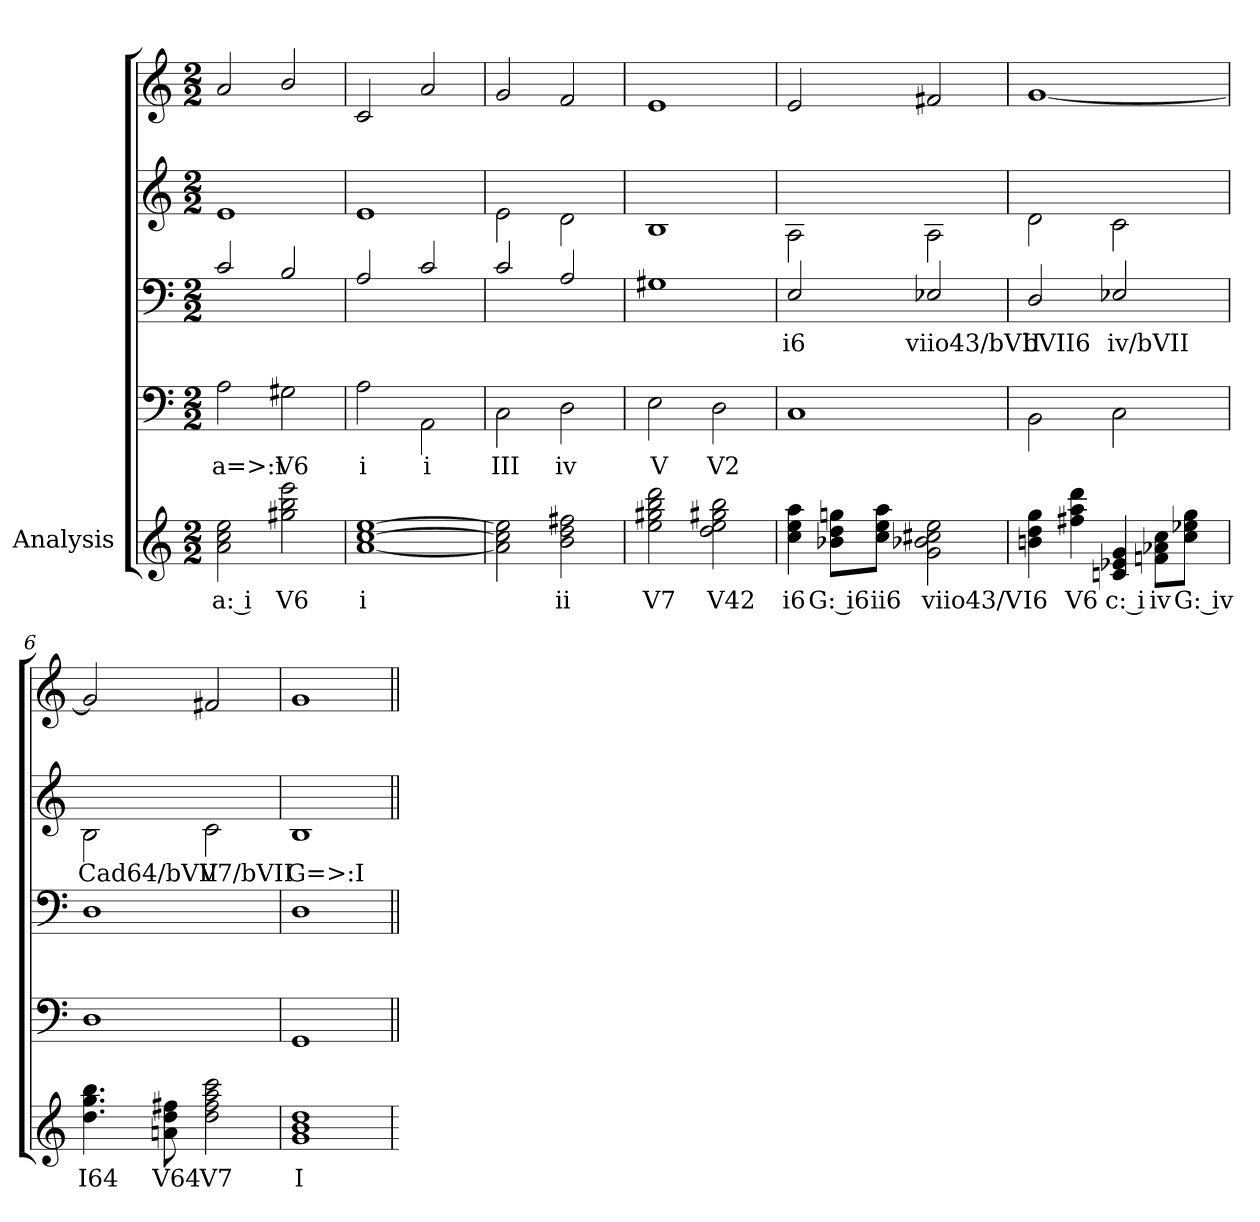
**kern	**text	**kern	**text	**kern	**text	**kern	**text	**kern
*part5	*part5	*part4	*part4	*part3	*part3	*part2	*part2	*part1
*staff5	*staff5	*staff4	*staff4	*staff3	*staff3	*staff2	*staff2	*staff1
*I"Analysis	*	*	*	*	*	*	*	*
*	*	*clefF4	*	*clefF4	*	*clefG2	*	*clefG2
*k[]	*	*k[]	*	*k[]	*	*k[]	*	*k[]
*M2/2	*	*M2/2	*	*M2/2	*	*M2/2	*	*M2/2
=	=	=	=	=	=	=	=	=
2a 2cc 2ee	a: i	2A\	a=>:i	2c/	.	1e\	.	2a/
2gg#X 2bb 2eee	V6	2G#X\	V6	2B/	.	.	.	2b/
=1	=1	=1	=1	=1	=1	=1	=1	=1
[1a [1cc [1ee	i	2A\	i	2A/	.	1e\	.	2c/
.	.	2AA\	i	2c/	.	.	.	2a/
=2	=2	=2	=2	=2	=2	=2	=2	=2
2a] 2cc] 2ee]	.	2C\	III	2c/	.	2e\	.	2g/
2b 2dd 2ff#X	ii	2D\	iv	2A/	.	2d\	.	2f/
=3	=3	=3	=3	=3	=3	=3	=3	=3
2ee 2gg#X 2bb 2ddd	V7	2E\	V	1G#X/	.	1B\	.	1e/
2dd 2ee 2gg#X 2bb	V42	2D\	V2	.	.	.	.	.
=4	=4	=4	=4	=4	=4	=4	=4	=4
4cc 4ee 4aa	i6	1C\	.	2E/	i6	2A\	.	2e/
8b-X 8dd 8ggnL	G: i6	.	.	.	.	.	.	.
8cc 8ee 8aaJ	ii6	.	.	.	.	.	.	.
2g 2b-X 2cc#X 2ee	viio43/V	.	.	2E-X/	viio43/bVII	2A\	.	2f#X/
=5	=5	=5	=5	=5	=5	=5	=5	=5
4bn 4dd 4gg	I6	2BB\	.	2D/	bVII6	2d\	.	[1g/
4ff#X 4aa 4ddd	V6	.	.	.	.	.	.	.
4cn 4e-X 4g	c: i	2C\	.	2E-X/	iv/bVII	2c\	.	.
8fn 8a-X 8ccL	iv	.	.	.	.	.	.	.
8cc 8ee-X 8ggJ	G: iv	.	.	.	.	.	.	.
=6	=6	=6	=6	=6	=6	=6	=6	=6
4.dd 4.gg 4.bb	I64	1D\	.	1D/	.	2B\	Cad64/bVII	2g/]
8an 8dd 8ff#X	V64	.	.	.	.	.	.	.
2dd 2ff# 2aa 2ccc	V7	.	.	.	.	2c\	V7/bVII	2f#X/
=7	=7	=7	=7	=7	=7	=7	=7	=7
1g 1b 1dd	I	1GG\	.	1D/	.	1B\	G=>:I	1g/
=	=||	=||	=||	=||	=||	=||	=||	=||
*-	*-	*-	*-	*-	*-	*-	*-	*-
